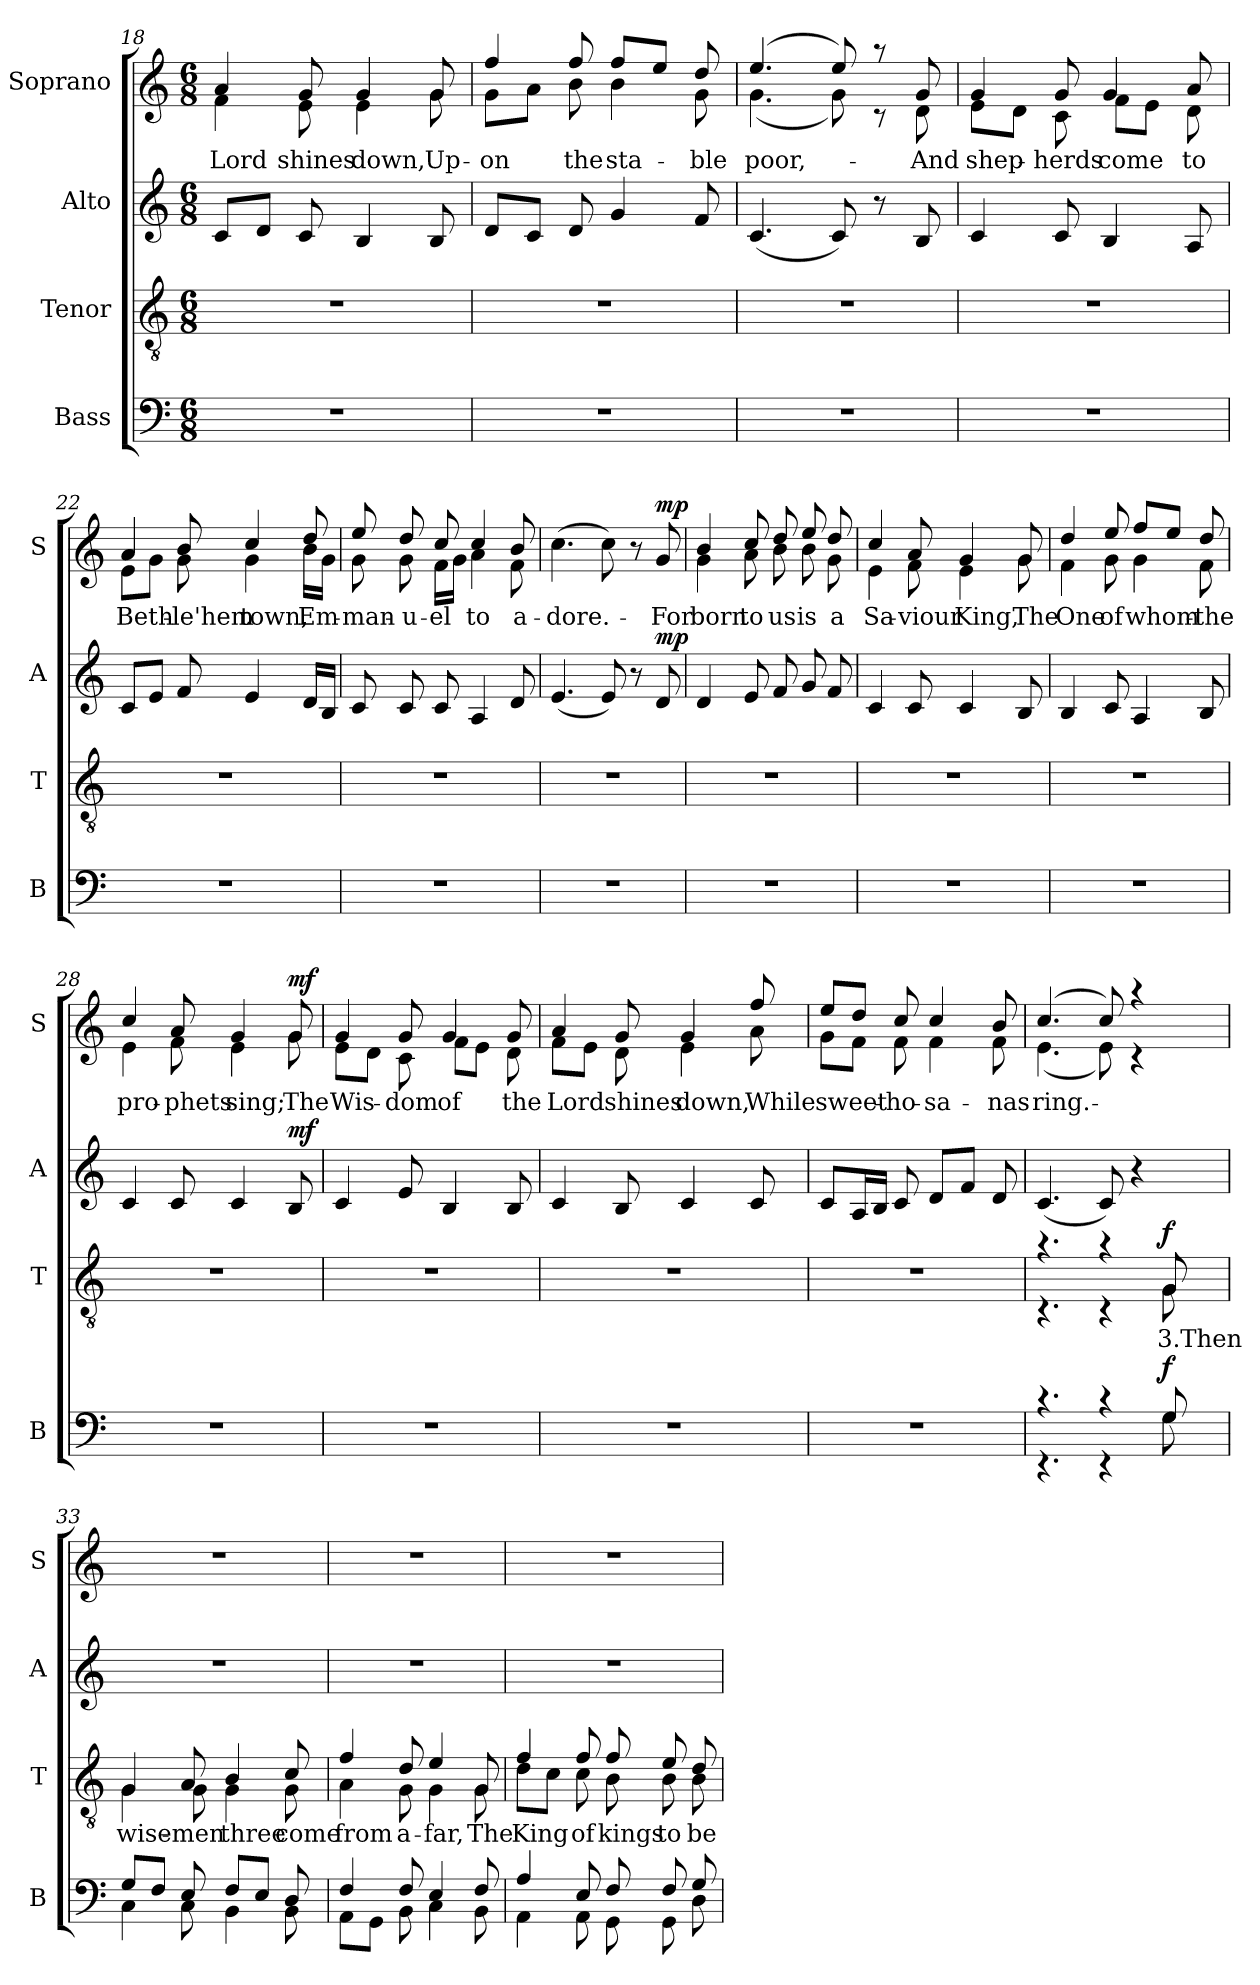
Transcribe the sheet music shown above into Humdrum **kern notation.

**kern	**dynam	**kern	**text	**dynam	**kern	**dynam	**kern	**text	**dynam
*part4	*part4	*part3	*part3	*part3	*part2	*part2	*part1	*part1	*part1
*staff4	*staff4	*staff3	*staff3	*staff3	*staff2	*staff2	*staff1	*staff1	*staff1
*I"Bass	*	*I"Tenor	*	*	*I"Alto	*	*I"Soprano	*	*
*I'B	*	*I'T	*	*	*I'A	*	*I'S	*	*
*clefF4	*	*clefGv2	*	*	*clefG2	*	*clefG2	*	*
*k[]	*	*k[]	*	*	*k[]	*	*k[]	*	*
*C:	*	*C:	*	*	*C:	*	*C:	*	*
*M6/8	*	*M6/8	*	*	*M6/8	*	*M6/8	*	*
=18	=18	=18	=18	=18	=18	=18	=18	=18	=18
*	*	*	*	*	*	*	*^	*	*
2.r	.	2.r	.	.	8c/L	.	4a/	4f\	Lord	.
.	.	.	.	.	8d/J	.	.	.	.	.
.	.	.	.	.	8c/	.	8g/	8e\	shines	.
.	.	.	.	.	4B/	.	4g/	4e\	down,	.
.	.	.	.	.	8B/	.	8g/	8g\	Up-	.
=19	=19	=19	=19	=19	=19	=19	=19	=19	=19	=19
2.r	.	2.r	.	.	8d/L	.	4ff/	8g\L	-on	.
.	.	.	.	.	8c/J	.	.	8a\J	.	.
.	.	.	.	.	8d/	.	8ff/	8b\	the	.
.	.	.	.	.	4g/	.	8ff/L	4b\	sta-	.
.	.	.	.	.	.	.	8ee/J	.	.	.
.	.	.	.	.	8f/	.	8dd/	8g\	-ble	.
!!LO:LB:g=z	!!
=20	=20	=20	=20	=20	=20	=20	=20	=20	=20	=20
2.r	.	2.r	.	.	(4.c/	.	(4.ee/	(4.g\	poor,-	.
.	.	.	.	.	8c/)	.	8ee/)	8g\)	.	.
.	.	.	.	.	8r	.	8raa	8rc	.	.
.	.	.	.	.	8B/	.	8g/	8d\	-And	.
=21	=21	=21	=21	=21	=21	=21	=21	=21	=21	=21
2.r	.	2.r	.	.	4c/	.	4g/	8e\L	shep-	.
.	.	.	.	.	.	.	.	8d\J	.	.
.	.	.	.	.	8c/	.	8g/	8c\	-herds	.
.	.	.	.	.	4B/	.	4g/	8f\L	come	.
.	.	.	.	.	.	.	.	8e\J	.	.
.	.	.	.	.	8A/	.	8a/	8d\	to	.
=22	=22	=22	=22	=22	=22	=22	=22	=22	=22	=22
2.r	.	2.r	.	.	8c/L	.	4a/	8e\L	Beth-	.
.	.	.	.	.	8e/J	.	.	8g\J	.	.
.	.	.	.	.	8f/	.	8b/	8g\	-le'hem	.
.	.	.	.	.	4e/	.	4cc/	4g\	town,	.
.	.	.	.	.	16d/LL	.	8dd/	16b\LL	Em-	.
.	.	.	.	.	16B/JJ	.	.	16g\JJ	.	.
=23	=23	=23	=23	=23	=23	=23	=23	=23	=23	=23
2.r	.	2.r	.	.	8c/	.	8ee/	8g\	-man-	.
.	.	.	.	.	8c/	.	8dd/	8g\	-u-	.
.	.	.	.	.	8c/	.	8cc/	16f\LL	-el	.
.	.	.	.	.	.	.	.	16g\JJ	.	.
.	.	.	.	.	4A/	.	4cc/	4a\	to	.
.	.	.	.	.	8d/	.	8b/	8f\	a-	.
*	*	*	*	*	*	*	*v	*v	*	*
!!LO:PB:g=z
=24	=24	=24	=24	=24	=24	=24	=24	=24	=24
2.r	.	2.r	.	.	(4.e/	.	(4.cc\	-dore.-	.
.	.	.	.	.	8e/)	.	8cc\)	.	.
.	.	.	.	.	8r	.	8r	.	.
!	!	!	!	!	!	!LO:DY:a	!	!	!LO:DY:a
.	.	.	.	.	8d/	mp	8g/	-For	mp
=25	=25	=25	=25	=25	=25	=25	=25	=25	=25
*	*	*	*	*	*	*	*^	*	*
2.r	.	2.r	.	.	4d/	.	4b/	4g\	born	.
.	.	.	.	.	8e/	.	8cc/	8a\	to	.
.	.	.	.	.	8f/	.	8dd/	8b\	us	.
.	.	.	.	.	8g/	.	8ee/	8b\	is	.
.	.	.	.	.	8f/	.	8dd/	8g\	a	.
=26	=26	=26	=26	=26	=26	=26	=26	=26	=26	=26
2.r	.	2.r	.	.	4c/	.	4cc/	4e\	Sa-	.
.	.	.	.	.	8c/	.	8a/	8f\	-viour	.
.	.	.	.	.	4c/	.	4g/	4e\	King,	.
.	.	.	.	.	8B/	.	8g/	8g\	The	.
=27	=27	=27	=27	=27	=27	=27	=27	=27	=27	=27
2.r	.	2.r	.	.	4B/	.	4dd/	4f\	One	.
.	.	.	.	.	8c/	.	8ee/	8g\	of	.
.	.	.	.	.	4A/	.	8ff/L	4g\	whom-	.
.	.	.	.	.	.	.	8ee/J	.	.	.
.	.	.	.	.	8B/	.	8dd/	8f\	-the	.
!!LO:LB:g=z	!!
=28	=28	=28	=28	=28	=28	=28	=28	=28	=28	=28
2.r	.	2.r	.	.	4c/	.	4cc/	4e\	pro-	.
.	.	.	.	.	8c/	.	8a/	8f\	-phets	.
.	.	.	.	.	4c/	.	4g/	4e\	sing;	.
!	!	!	!	!	!	!LO:DY:a	!	!	!	!LO:DY:a
.	.	.	.	.	8B/	mf	8g/	8g\	The	mf
=29	=29	=29	=29	=29	=29	=29	=29	=29	=29	=29
2.r	.	2.r	.	.	4c/	.	4g/	8e\L	Wis-	.
.	.	.	.	.	.	.	.	8d\J	.	.
.	.	.	.	.	8e/	.	8g/	8c\	-dom	.
.	.	.	.	.	4B/	.	4g/	8f\L	of	.
.	.	.	.	.	.	.	.	8e\J	.	.
.	.	.	.	.	8B/	.	8g/	8d\	the	.
=30	=30	=30	=30	=30	=30	=30	=30	=30	=30	=30
2.r	.	2.r	.	.	4c/	.	4a/	8f\L	Lord	.
.	.	.	.	.	.	.	.	8e\J	.	.
.	.	.	.	.	8B/	.	8g/	8d\	shines	.
.	.	.	.	.	4c/	.	4g/	4e\	down,	.
.	.	.	.	.	8c/	.	8ff/	8a\	While	.
=31	=31	=31	=31	=31	=31	=31	=31	=31	=31	=31
2.r	.	2.r	.	.	8c/L	.	8ee/L	8g\L	sweet-	.
.	.	.	.	.	16A/L	.	8dd/J	8f\J	.	.
.	.	.	.	.	16B/JJ	.	.	.	.	.
.	.	.	.	.	8c/	.	8cc/	8f\	-ho-	.
.	.	.	.	.	8d/L	.	4cc/	4f\	-sa-	.
.	.	.	.	.	8f/J	.	.	.	.	.
.	.	.	.	.	8d/	.	8b/	8f\	-nas	.
!!LO:PB:g=z	!!
=32	=32	=32	=32	=32	=32	=32	=32	=32	=32	=32
*^	*	*^	*	*	*	*	*	*	*	*
4.rc	4.rEE	.	4.ra	4.rC	.	.	(4.c/	.	(4.cc/	(4.e\	ring.-	.
4rc	4rEE	.	4ra	4rC	.	.	8c/)	.	8cc/)	8e\)	.	.
.	.	.	.	.	.	.	4r	.	4raa	4rc	.	.
!	!	!LO:DY:a	!	!	!	!LO:DY:a	!	!	!	!	!	!
8G/	8G\	f	8G/	8G\	-3.Then	f	.	.	.	.	.	.
*	*	*	*	*	*	*	*	*	*v	*v	*	*
=33	=33	=33	=33	=33	=33	=33	=33	=33	=33	=33	=33
8G/L	4C\	.	4G/	4G\	wise-	.	2.r	.	2.r	.	.
8F/J	.	.	.	.	.	.	.	.	.	.	.
8E/	8C\	.	8A/	8G\	-men	.	.	.	.	.	.
8F/L	4BB\	.	4B/	4G\	three	.	.	.	.	.	.
8E/J	.	.	.	.	.	.	.	.	.	.	.
8D/	8BB\	.	8c/	8G\	come	.	.	.	.	.	.
=34	=34	=34	=34	=34	=34	=34	=34	=34	=34	=34	=34
4F/	8AA\L	.	4f/	4A\	from	.	2.r	.	2.r	.	.
.	8GG\J	.	.	.	.	.	.	.	.	.	.
8F/	8BB\	.	8d/	8G\	a-	.	.	.	.	.	.
4E/	4C\	.	4e/	4G\	-far,	.	.	.	.	.	.
8F/	8BB\	.	8G/	8G\	The	.	.	.	.	.	.
=35	=35	=35	=35	=35	=35	=35	=35	=35	=35	=35	=35
4A/	4AA\	.	4f/	8d\L	King	.	2.r	.	2.r	.	.
.	.	.	.	8c\J	.	.	.	.	.	.	.
8E/	8AA\	.	8f/	8c\	of	.	.	.	.	.	.
8F/	8GG\	.	8f/	8B\	kings	.	.	.	.	.	.
8F/	8GG\	.	8e/	8B\	to	.	.	.	.	.	.
8G/	8D\	.	8d/	8B\	be-	.	.	.	.	.	.
*v	*v	*	*	*	*	*	*	*	*	*	*
*	*	*v	*v	*	*	*	*	*	*	*
=	=	=	=	=	=	=	=	=	=
*-	*-	*-	*-	*-	*-	*-	*-	*-	*-
